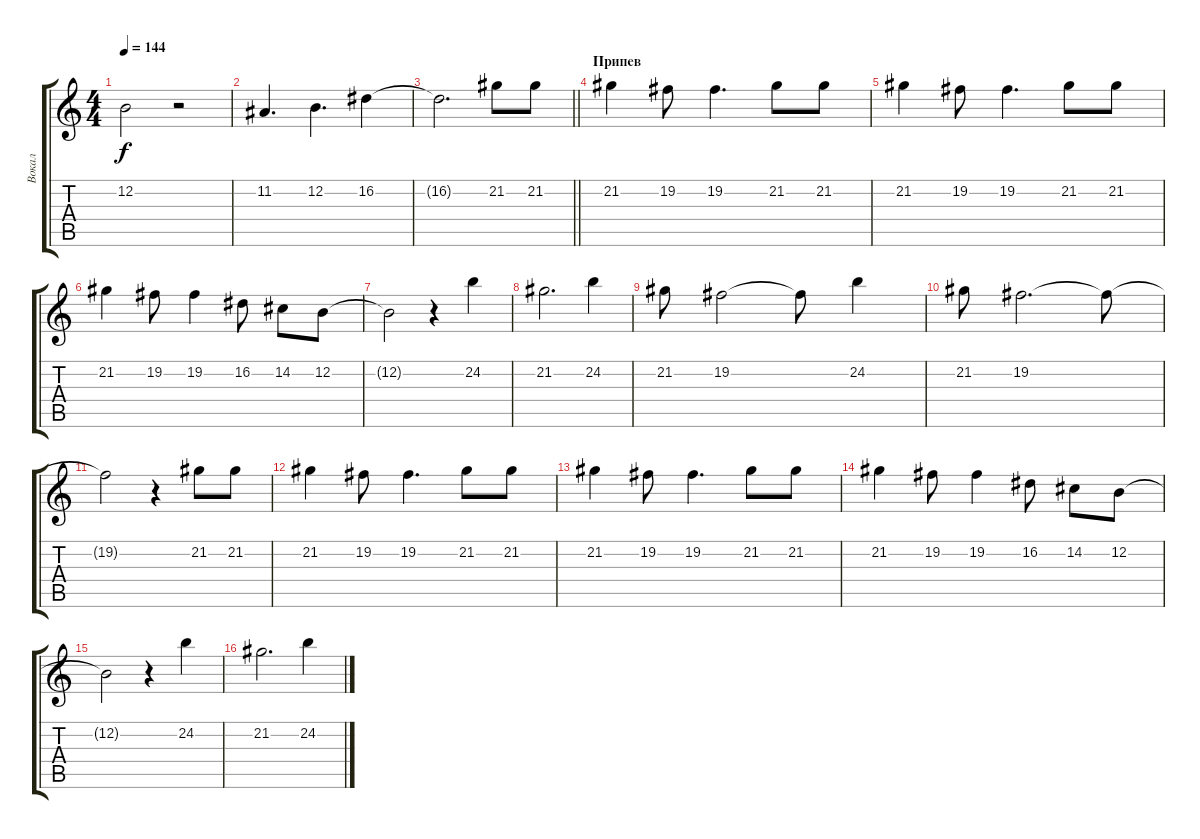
\track ("Вокал" "Вокал") {instrument tremolostrings}
\staff {score tabs}
\tuning (E4 B3 G3 D3 A2 E2) {hide}
\ts (4 4)
\tempo 144
\clef g2
\ks c
12.2{t}.2{dy f} r.2 |
11.2.4{d} 12.2.4{d} 16.2.4 |
\barLineRight lightlight
16.2{t}.2{d} 21.2.8 21.2.8 |
\section ("" "Припев")
21.2.4 19.2.8 19.2.4{d} 21.2.8 21.2.8 |
21.2.4 19.2.8 19.2.4{d} 21.2.8 21.2.8 |
21.2.4 19.2.8 19.2.4 16.2.8 14.2.8 12.2.8 |
12.2{t}.2 r.4 24.2.4 |
21.2.2{d} 24.2.4 |
21.2.8 19.2.2 19.2{t}.8 24.2.4 |
21.2.8 19.2.2{d} 19.2{t}.8 |
19.2{t}.2 r.4 21.2.8 21.2.8 |
21.2.4 19.2.8 19.2.4{d} 21.2.8 21.2.8 |
21.2.4 19.2.8 19.2.4{d} 21.2.8 21.2.8 |
21.2.4 19.2.8 19.2.4 16.2.8 14.2.8 12.2.8 |
12.2{t}.2 r.4 24.2.4 |
21.2.2{d} 24.2.4
